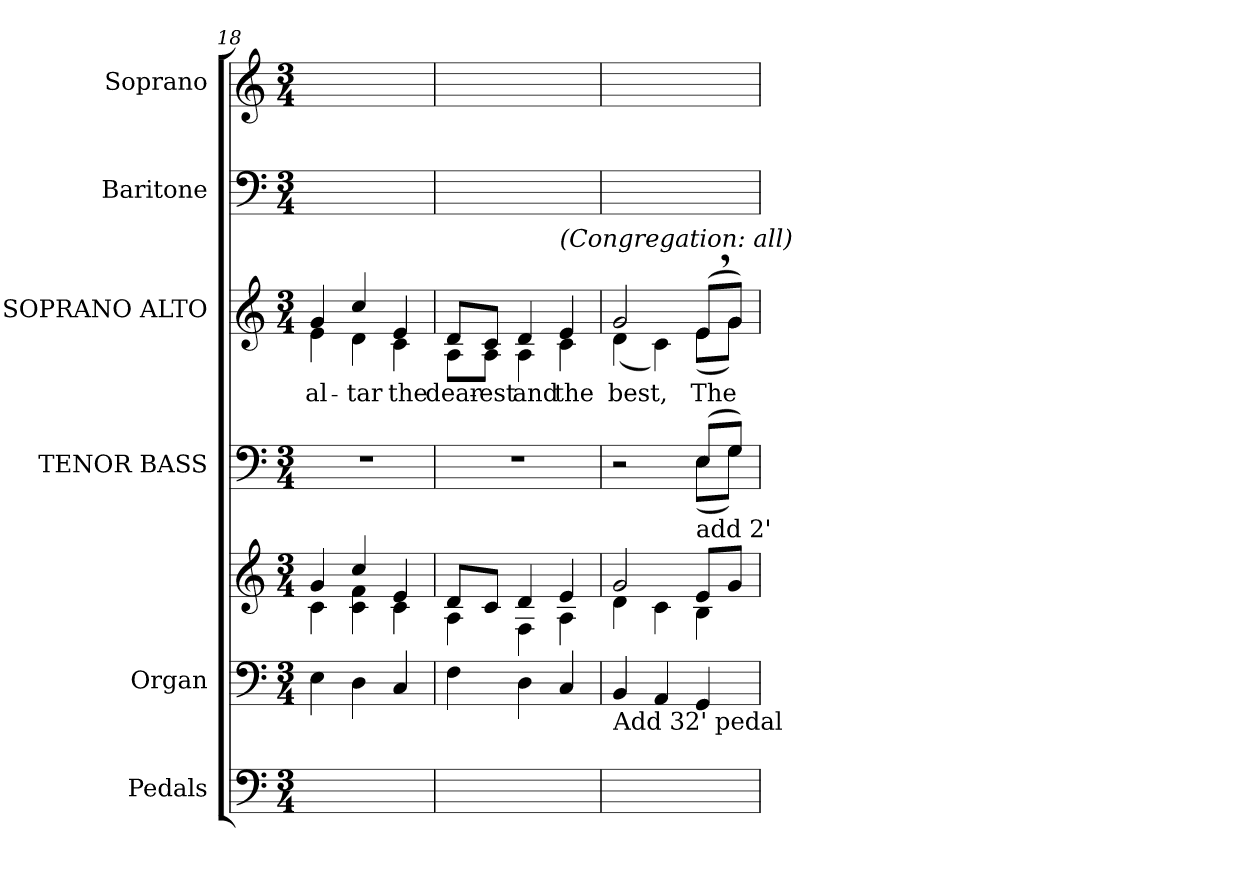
**kern	**kern	**kern	**kern	**kern	**text	**kern	**kern
*part6	*part5	*part5	*part4	*part3	*part3	*part2	*part1
*staff7	*staff6	*staff5	*staff4	*staff3	*staff3	*staff2	*staff1
*I"Pedals	*I"Organ	*	*I"TENOR BASS	*I"SOPRANO ALTO	*	*I"Baritone	*I"Soprano
*I'Ped.	*I'Org.	*	*I'B.	*I'S.	*	*I'Bar.	*I'S.
*clefF4	*clefF4	*clefG2	*clefF4	*clefG2	*	*clefF4	*clefG2
*k[]	*k[]	*k[]	*k[]	*k[]	*	*k[]	*k[]
*C:	*C:	*C:	*C:	*C:	*	*C:	*C:
*M3/4	*M3/4	*M3/4	*M3/4	*M3/4	*	*M3/4	*M3/4
=18	=18	=18	=18	=18	=18	=18	=18
*	*	*^	*	*	*	*	*
!	!	!	!	!LO:N:vis=1	!	!	!	!
*	*	*	*	*	*^	*	*	*
!	!	!	!	!	!	!	!LO:LY:b:color=#000000	!LO:N:vis=1	!
4Ei\yy	4Ei\	4gi/	4ci\	2.r	4gi/	4ei\	al-	2.ryy	4gi/yy
!	!	!	!	!	!	!	!LO:LY:b:color=#000000	!	!
4Di\yy	4Di\	4cci/	4ci\ 4fi	.	4cci/	4di\	-tar	.	4cci\yy
!	!	!	!	!	!	!	!LO:LY:b:color=#000000	!	!
4Ci/yy	4Ci/	4ei/	4ci\	.	4ei/	4ci\	the	.	4ei/yy
=19	=19	=19	=19	=19	=19	=19	=19	=19	=19
!	!	!	!	!LO:N:vis=1	!	!	!	!	!
!	!	!	!	!	!	!	!LO:LY:b:color=#000000	!LO:N:vis=1	!
4Fi\yy	4Fi\	8di/L	4Ai\	2.r	8di/L	8Ai\L	dear-	2.ryy	8di/Lyy
!	!	!	!	!	!	!	!LO:LY:b:color=#000000	!	!
.	.	8ci/J	.	.	8ci/J	8Ai\J	-est	.	8ci/Jyy
!	!	!	!	!	!	!	!LO:LY:b:color=#000000	!	!
4Di\yy	4Di\	4di/	4Fi\	.	4di/	4Ai\	and	.	4di/yy
!	!	!	!	!	!LO:TX:a:i:t=(Congregation&colon; all)	!	!	!	!
!	!	!	!	!	!	!	!LO:LY:b:color=#000000	!	!
4Ci/yy	4Ci/	4ei/	4Ai\	.	4ei/	4ci\	the	.	4ei/yy
=20	=20	=20	=20	=20	=20	=20	=20	=20	=20
*	*	*	*	*^	*	*	*	*	*
!	!LO:TX:b:t=Add 32' pedal	!	!	!	!	!	!	!	!	!
!	!	!	!	!	!	!	!	!LO:LY:b:color=#000000	!	!
4BBi/yy	4BBi/	2gi/	4di\	2r	2ryy	2gi/	(4di\	best,	2ryy	2gi/yy
4AAi/yy	4AAi/	.	4ci\	.	.	.	4ci\)	.	.	.
!	!	!LO:TX:a:t=add 2'	!	!	!	!	!	!	!	!
!	!	!	!	!	!	!	!	!LO:LY:b:color=#000000	!	!
4GGi/yy	4GGi/	8ei/L	4Bi\	(8Ei/L	(8Ei\L	(8e,i/L	(8ei\L	The	(8E,i\Lyy	(8e,i/Lyy
.	.	8gi/J	.	8Gi/J)	8Gi\J)	8gi/J)	8gi\J)	.	8Gi\Jyy)	8gi/Jyy)
*	*	*v	*v	*	*	*v	*v	*	*	*
*	*	*	*v	*v	*	*	*	*
=	=	=	=	=	=	=	=
*-	*-	*-	*-	*-	*-	*-	*-
